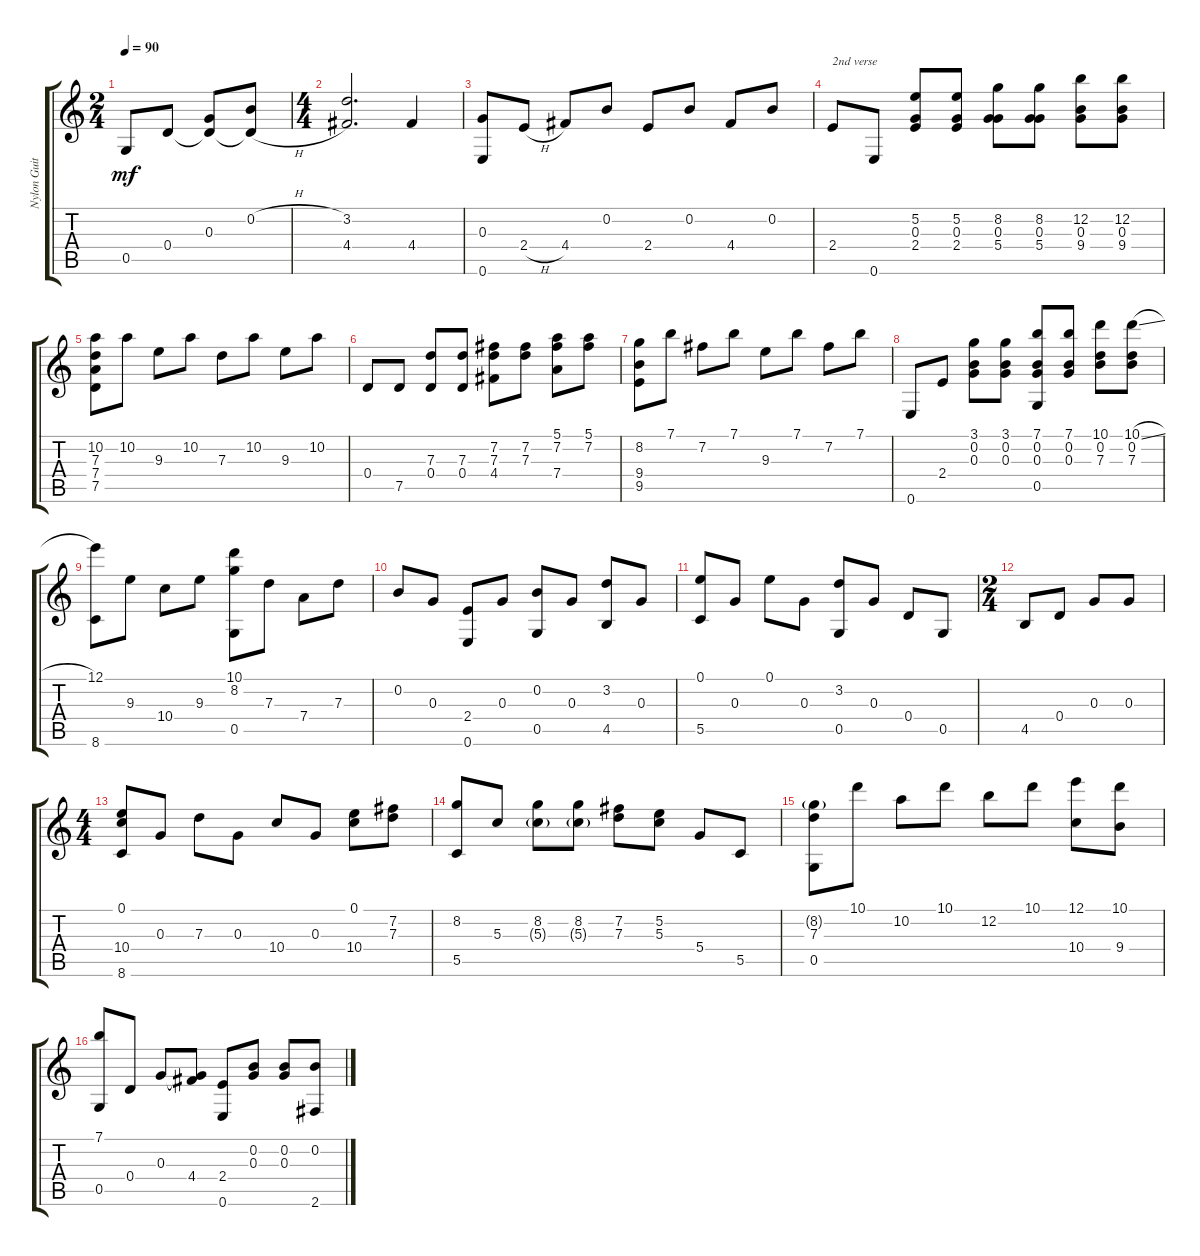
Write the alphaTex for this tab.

\track ("Nylon Guitar" "Nylon Guit") {instrument acousticguitarnylon}
\staff {score tabs}
\tuning (E4 B3 G3 D3 G2 E2) {hide}
\ts (2 4)
\tempo 90
\clef g2
\ks c
0.5.8{dy mf} 0.4.8 (0.3 0.4{t}).8 (0.2{h} 0.4{h t}).8 |
\ts (4 4)
(3.2 4.4).2{d} 4.4.4 |
(0.3 0.6).8 2.4{h}.8 4.4.8 0.2.8 2.4.8 0.2.8 4.4.8 0.2.8 |
2.4.8{txt "2nd verse"} 0.6.8 (5.2 0.3 2.4).8 (5.2 0.3 2.4).8 (8.2 0.3 5.4).8 (8.2 0.3 5.4).8 (12.2 0.3 9.4).8 (12.2 0.3 9.4).8 |
(10.2 7.3 7.4 7.5).8 10.2.8 9.3.8 10.2.8 7.3.8 10.2.8 9.3.8 10.2.8 |
0.4.8 7.5.8 (7.3 0.4).8 (7.3 0.4).8 (7.2 7.3 4.4).8 (7.2 7.3).8 (5.1 7.2 7.4).8 (5.1 7.2).8 |
(8.2 9.4 9.5).8 7.1.8 7.2.8 7.1.8 9.3.8 7.1.8 7.2.8 7.1.8 |
0.6.8 2.4.8 (3.1 0.2 0.3).8 (3.1 0.2 0.3).8 (7.1 0.2 0.3 0.5).8 (7.1 0.2 0.3).8 (10.1 0.2 7.3).8 (10.1{sl} 0.2 7.3).8 |
(12.1 8.6).8 9.3.8 10.4.8 9.3.8 (10.1 8.2 0.5).8 7.3.8 7.4.8 7.3.8 |
0.2.8 0.3.8 (2.4 0.6).8 0.3.8 (0.2 0.5).8 0.3.8 (3.2 4.5).8 0.3.8 |
(0.1 5.5).8 0.3.8 0.1.8 0.3.8 (3.2 0.5).8 0.3.8 0.4.8 0.5.8 |
\ts (2 4)
4.5.8 0.4.8 0.3.8 0.3.8 |
\ts (4 4)
(0.1 10.4 8.6).8 0.3.8 7.3.8 0.3.8 10.4.8 0.3.8 (0.1 10.4).8 (7.2 7.3).8 |
(8.2 5.5).8 5.3.8 (8.2 5.3{g}).8 (8.2 5.3{g}).8 (7.2 7.3).8 (5.2 5.3).8 5.4.8 5.5.8 |
(8.2{g} 7.3 0.5).8 10.1.8 10.2.8 10.1.8 12.2.8 10.1.8 (12.1 10.4).8 (10.1 9.4).8 |
(7.1 0.5).8 0.4.8 0.3.8 (0.3{t} 4.4).8 (2.4 0.6).8 (0.2 0.3).8 (0.2 0.3).8 (0.2 2.6).8
